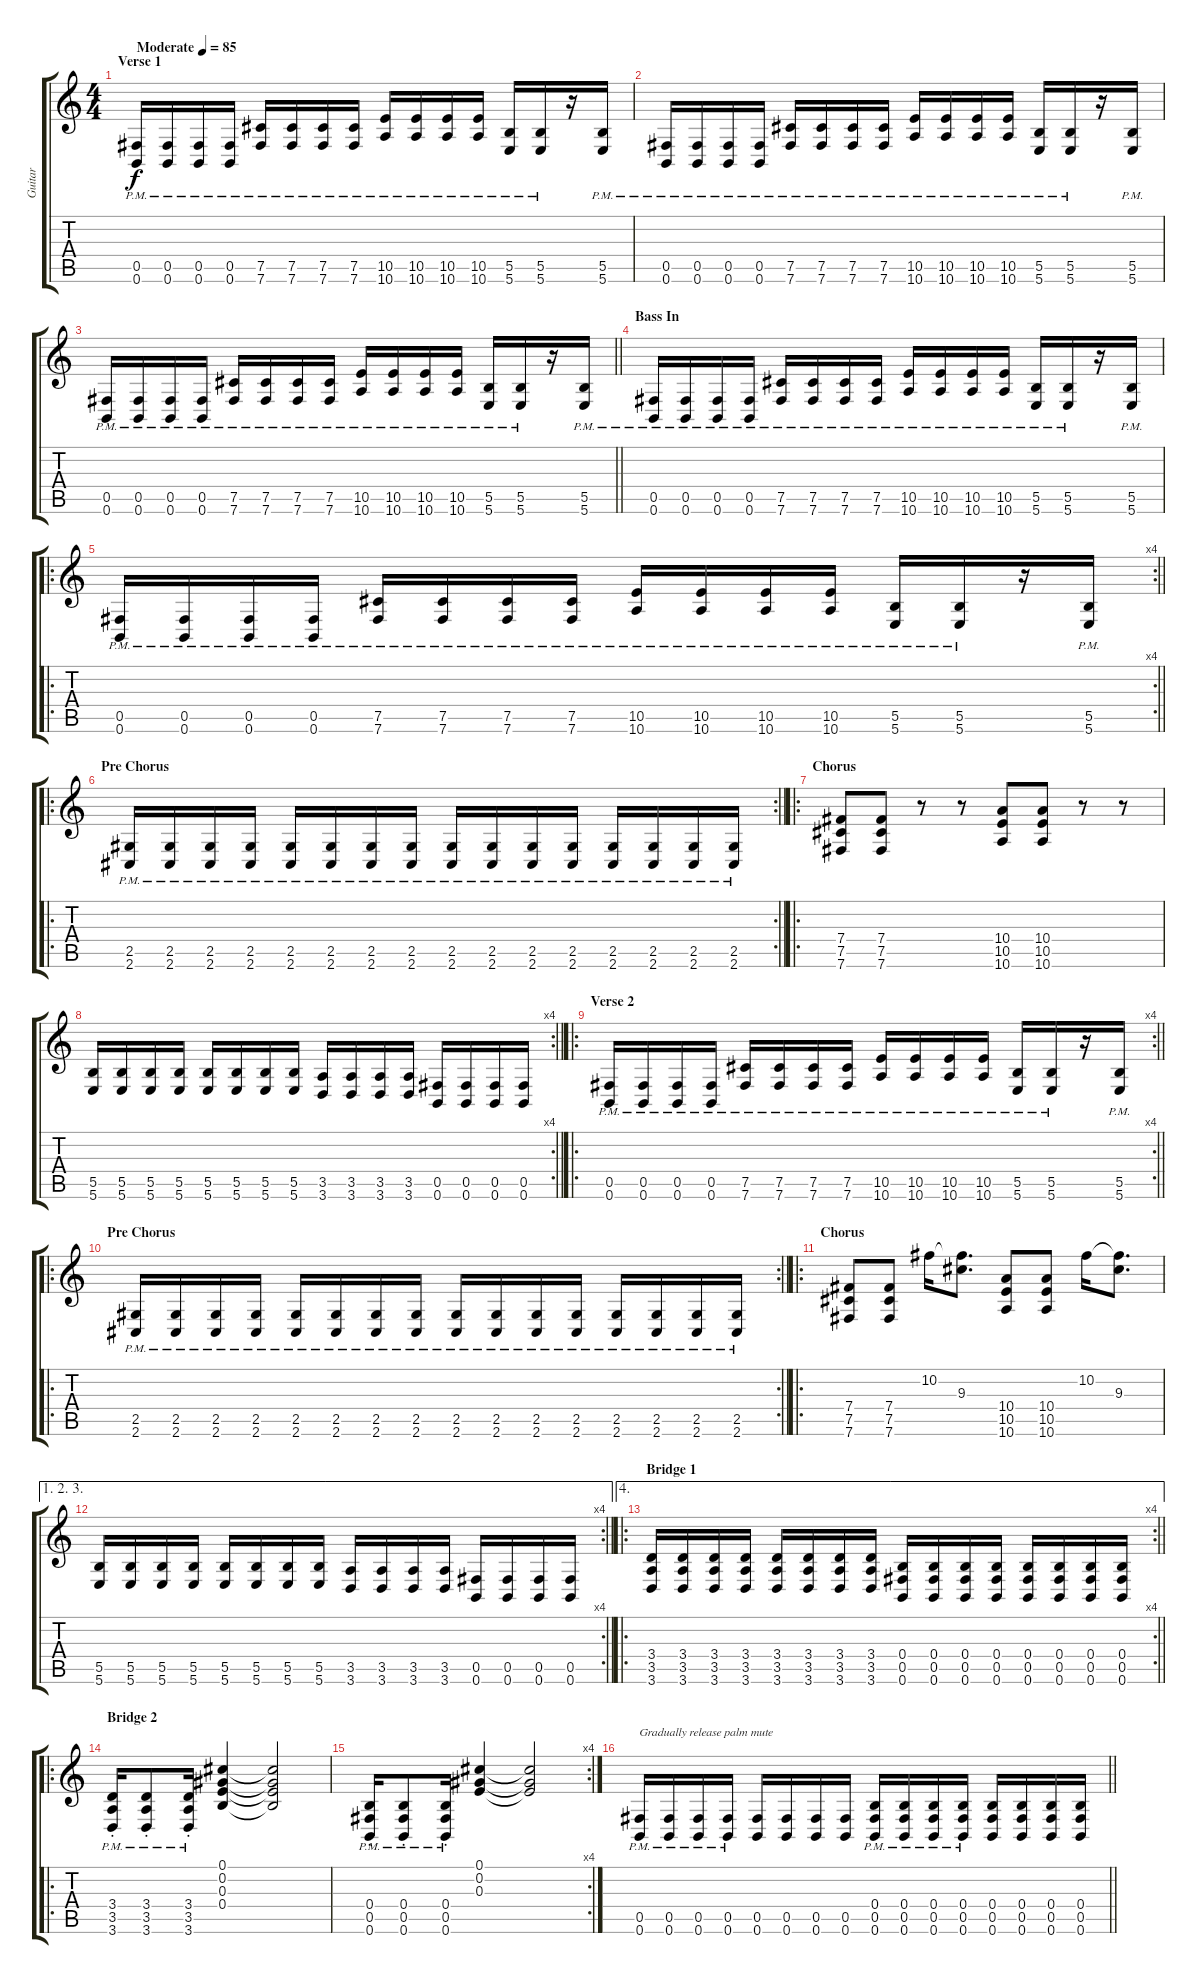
\track ("Guitar" "Guitar") {instrument distortionguitar}
\staff {score tabs}
\tuning (Db4 Ab3 E3 B2 Gb2 B1) {hide}
\ts (4 4)
\section ("" "Verse 1")
\tempo (85 "Moderate")
\clef g2
\ks c
(0.5{pm} 0.6{pm}).16{dy f instrument distortionguitar} (0.5{pm} 0.6{pm}).16 (0.5{pm} 0.6{pm}).16 (0.5{pm} 0.6{pm}).16 (7.5{pm} 7.6{pm}).16 (7.5{pm} 7.6{pm}).16 (7.5{pm} 7.6{pm}).16 (7.5{pm} 7.6{pm}).16 (10.5{pm} 10.6{pm}).16 (10.5{pm} 10.6{pm}).16 (10.5{pm} 10.6{pm}).16 (10.5{pm} 10.6{pm}).16 (5.5{pm} 5.6{pm}).16 (5.5{pm} 5.6{pm}).16 r.16 (5.5{pm} 5.6{pm}).16 |
(0.5{pm} 0.6{pm}).16 (0.5{pm} 0.6{pm}).16 (0.5{pm} 0.6{pm}).16 (0.5{pm} 0.6{pm}).16 (7.5{pm} 7.6{pm}).16 (7.5{pm} 7.6{pm}).16 (7.5{pm} 7.6{pm}).16 (7.5{pm} 7.6{pm}).16 (10.5{pm} 10.6{pm}).16 (10.5{pm} 10.6{pm}).16 (10.5{pm} 10.6{pm}).16 (10.5{pm} 10.6{pm}).16 (5.5{pm} 5.6{pm}).16 (5.5{pm} 5.6{pm}).16 r.16 (5.5{pm} 5.6{pm}).16 |
\barLineRight lightlight
(0.5{pm} 0.6{pm}).16 (0.5{pm} 0.6{pm}).16 (0.5{pm} 0.6{pm}).16 (0.5{pm} 0.6{pm}).16 (7.5{pm} 7.6{pm}).16 (7.5{pm} 7.6{pm}).16 (7.5{pm} 7.6{pm}).16 (7.5{pm} 7.6{pm}).16 (10.5{pm} 10.6{pm}).16 (10.5{pm} 10.6{pm}).16 (10.5{pm} 10.6{pm}).16 (10.5{pm} 10.6{pm}).16 (5.5{pm} 5.6{pm}).16 (5.5{pm} 5.6{pm}).16 r.16 (5.5{pm} 5.6{pm}).16 |
\section ("" "Bass In")
(0.5{pm} 0.6{pm}).16 (0.5{pm} 0.6{pm}).16 (0.5{pm} 0.6{pm}).16 (0.5{pm} 0.6{pm}).16 (7.5{pm} 7.6{pm}).16 (7.5{pm} 7.6{pm}).16 (7.5{pm} 7.6{pm}).16 (7.5{pm} 7.6{pm}).16 (10.5{pm} 10.6{pm}).16 (10.5{pm} 10.6{pm}).16 (10.5{pm} 10.6{pm}).16 (10.5{pm} 10.6{pm}).16 (5.5{pm} 5.6{pm}).16 (5.5{pm} 5.6{pm}).16 r.16 (5.5{pm} 5.6{pm}).16 |
\ro
\rc 4
\barLineRight lightlight
(0.5{pm} 0.6{pm}).16 (0.5{pm} 0.6{pm}).16 (0.5{pm} 0.6{pm}).16 (0.5{pm} 0.6{pm}).16 (7.5{pm} 7.6{pm}).16 (7.5{pm} 7.6{pm}).16 (7.5{pm} 7.6{pm}).16 (7.5{pm} 7.6{pm}).16 (10.5{pm} 10.6{pm}).16 (10.5{pm} 10.6{pm}).16 (10.5{pm} 10.6{pm}).16 (10.5{pm} 10.6{pm}).16 (5.5{pm} 5.6{pm}).16 (5.5{pm} 5.6{pm}).16 r.16 (5.5{pm} 5.6{pm}).16 |
\ro
\rc 2
\section ("" "Pre Chorus")
\barLineRight lightlight
(2.5{pm} 2.6{pm}).16 (2.5{pm} 2.6{pm}).16 (2.5{pm} 2.6{pm}).16 (2.5{pm} 2.6{pm}).16 (2.5{pm} 2.6{pm}).16 (2.5{pm} 2.6{pm}).16 (2.5{pm} 2.6{pm}).16 (2.5{pm} 2.6{pm}).16 (2.5{pm} 2.6{pm}).16 (2.5{pm} 2.6{pm}).16 (2.5{pm} 2.6{pm}).16 (2.5{pm} 2.6{pm}).16 (2.5{pm} 2.6{pm}).16 (2.5{pm} 2.6{pm}).16 (2.5{pm} 2.6{pm}).16 (2.5{pm} 2.6{pm}).16 |
\ro
\section ("" "Chorus")
(7.4 7.5 7.6).8 (7.4 7.5 7.6).8 r.8 r.8 (10.4 10.5 10.6).8 (10.4 10.5 10.6).8 r.8 r.8 |
\rc 4
\barLineRight lightlight
(5.5 5.6).16 (5.5 5.6).16 (5.5 5.6).16 (5.5 5.6).16 (5.5 5.6).16 (5.5 5.6).16 (5.5 5.6).16 (5.5 5.6).16 (3.5 3.6).16 (3.5 3.6).16 (3.5 3.6).16 (3.5 3.6).16 (0.5 0.6).16 (0.5 0.6).16 (0.5 0.6).16 (0.5 0.6).16 |
\ro
\rc 4
\section ("" "Verse 2")
\barLineRight lightlight
(0.5{pm} 0.6{pm}).16 (0.5{pm} 0.6{pm}).16 (0.5{pm} 0.6{pm}).16 (0.5{pm} 0.6{pm}).16 (7.5{pm} 7.6{pm}).16 (7.5{pm} 7.6{pm}).16 (7.5{pm} 7.6{pm}).16 (7.5{pm} 7.6{pm}).16 (10.5{pm} 10.6{pm}).16 (10.5{pm} 10.6{pm}).16 (10.5{pm} 10.6{pm}).16 (10.5{pm} 10.6{pm}).16 (5.5{pm} 5.6{pm}).16 (5.5{pm} 5.6{pm}).16 r.16 (5.5{pm} 5.6{pm}).16 |
\ro
\rc 2
\section ("" "Pre Chorus")
\barLineRight lightlight
(2.5{pm} 2.6{pm}).16 (2.5{pm} 2.6{pm}).16 (2.5{pm} 2.6{pm}).16 (2.5{pm} 2.6{pm}).16 (2.5{pm} 2.6{pm}).16 (2.5{pm} 2.6{pm}).16 (2.5{pm} 2.6{pm}).16 (2.5{pm} 2.6{pm}).16 (2.5{pm} 2.6{pm}).16 (2.5{pm} 2.6{pm}).16 (2.5{pm} 2.6{pm}).16 (2.5{pm} 2.6{pm}).16 (2.5{pm} 2.6{pm}).16 (2.5{pm} 2.6{pm}).16 (2.5{pm} 2.6{pm}).16 (2.5{pm} 2.6{pm}).16 |
\ro
\section ("" "Chorus ")
(7.4 7.5 7.6).8 (7.4 7.5 7.6).8 10.2.16 (10.2{t} 9.3).8{d} (10.4 10.5 10.6).8 (10.4 10.5 10.6).8 10.2.16 (10.2{t} 9.3).8{d} |
\ae (1 2 3)
\rc 4
\barLineRight lightlight
(5.5 5.6).16 (5.5 5.6).16 (5.5 5.6).16 (5.5 5.6).16 (5.5 5.6).16 (5.5 5.6).16 (5.5 5.6).16 (5.5 5.6).16 (3.5 3.6).16 (3.5 3.6).16 (3.5 3.6).16 (3.5 3.6).16 (0.5 0.6).16 (0.5 0.6).16 (0.5 0.6).16 (0.5 0.6).16 |
\ae 4
\ro
\rc 4
\section ("" "Bridge 1")
\barLineRight lightlight
(3.4 3.5 3.6).16 (3.4 3.5 3.6).16 (3.4 3.5 3.6).16 (3.4 3.5 3.6).16 (3.4 3.5 3.6).16 (3.4 3.5 3.6).16 (3.4 3.5 3.6).16 (3.4 3.5 3.6).16 (0.4 0.5 0.6).16 (0.4 0.5 0.6).16 (0.4 0.5 0.6).16 (0.4 0.5 0.6).16 (0.4 0.5 0.6).16 (0.4 0.5 0.6).16 (0.4 0.5 0.6).16 (0.4 0.5 0.6).16 |
\ro
\section ("" "Bridge 2")
(3.4{pm st} 3.5{pm st} 3.6{pm st}).16 (3.4{pm st} 3.5{pm st} 3.6{pm st}).8 (3.4{pm st} 3.5{pm st} 3.6{pm st}).16 (0.1 0.2 0.3 0.4).4 (0.1{t} 0.2{t} 0.3{t} 0.4{t}).2 |
\rc 4
(0.4{pm st} 0.5{pm st} 0.6{pm st}).16 (0.4{pm st} 0.5{pm st} 0.6{pm st}).8 (0.4{pm st} 0.5{pm st} 0.6{pm st}).16 (0.1 0.2 0.3).4 (0.1{t} 0.2{t} 0.3{t}).2 |
\barLineRight lightlight
(0.5{pm} 0.6{pm}).16{txt "Gradually release palm mute "} (0.5{pm} 0.6{pm}).16 (0.5{pm} 0.6{pm}).16 (0.5{pm} 0.6{pm}).16 (0.5 0.6).16 (0.5 0.6).16 (0.5 0.6).16 (0.5 0.6).16 (0.4{pm} 0.5{pm} 0.6{pm}).16 (0.4{pm} 0.5{pm} 0.6{pm}).16 (0.4{pm} 0.5{pm} 0.6{pm}).16 (0.4{pm} 0.5{pm} 0.6{pm}).16 (0.4 0.5 0.6).16 (0.4 0.5 0.6).16 (0.4 0.5 0.6).16 (0.4 0.5 0.6).16
